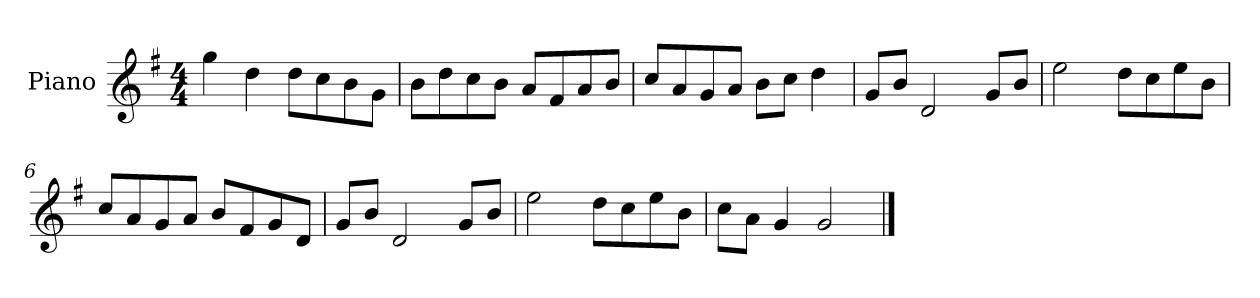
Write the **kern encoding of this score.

**kern
*part1
*staff1
*I"Piano
*I'P-no
*clefG2
*k[f#]
*M4/4
*MM90
=1
4gg\
4dd\
8dd\L
8cc\
8b\
8g\J
=2
8b\L
8dd\
8cc\
8b\J
8a/L
8f#/
8a/
8b/J
=3
8cc/L
8a/
8g/
8a/J
8b\L
8cc\J
4dd\
=4
8g/L
8b/J
2d/
8g/L
8b/J
=5
2ee\
8dd\L
8cc\
8ee\
8b\J
=6
8cc/L
8a/
8g/
8a/J
8b/L
8f#/
8g/
8d/J
!!LO:LB:g=z
=7
8g/L
8b/J
2d/
8g/L
8b/J
=8
2ee\
8dd\L
8cc\
8ee\
8b\J
=9
8cc\L
8a\J
4g/
2g/
==
*-
